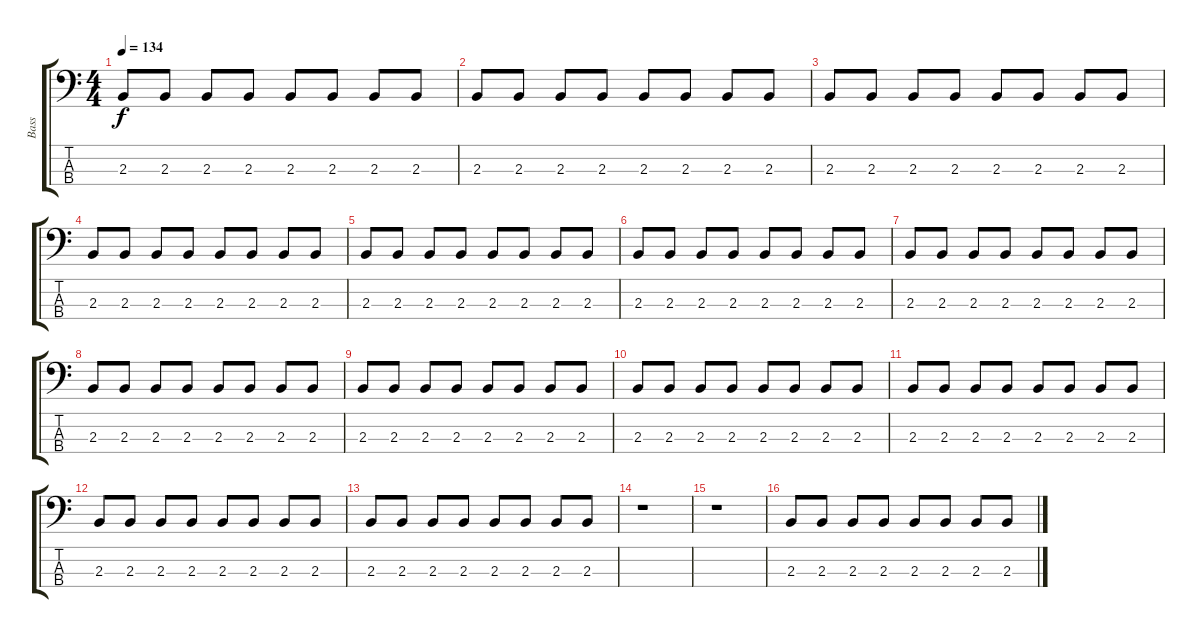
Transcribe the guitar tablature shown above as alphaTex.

\track ("Bass" "Bass") {instrument electricbassfinger}
\staff {score tabs}
\tuning (G2 D2 A1 D1) {hide}
\ts (4 4)
\tempo 134
\clef f4
\ks c
2.3.8{dy f} 2.3.8 2.3.8 2.3.8 2.3.8 2.3.8 2.3.8 2.3.8 |
2.3.8 2.3.8 2.3.8 2.3.8 2.3.8 2.3.8 2.3.8 2.3.8 |
2.3.8 2.3.8 2.3.8 2.3.8 2.3.8 2.3.8 2.3.8 2.3.8 |
2.3.8 2.3.8 2.3.8 2.3.8 2.3.8 2.3.8 2.3.8 2.3.8 |
2.3.8 2.3.8 2.3.8 2.3.8 2.3.8 2.3.8 2.3.8 2.3.8 |
2.3.8 2.3.8 2.3.8 2.3.8 2.3.8 2.3.8 2.3.8 2.3.8 |
2.3.8 2.3.8 2.3.8 2.3.8 2.3.8 2.3.8 2.3.8 2.3.8 |
2.3.8 2.3.8 2.3.8 2.3.8 2.3.8 2.3.8 2.3.8 2.3.8 |
2.3.8 2.3.8 2.3.8 2.3.8 2.3.8 2.3.8 2.3.8 2.3.8 |
2.3.8 2.3.8 2.3.8 2.3.8 2.3.8 2.3.8 2.3.8 2.3.8 |
2.3.8 2.3.8 2.3.8 2.3.8 2.3.8 2.3.8 2.3.8 2.3.8 |
2.3.8 2.3.8 2.3.8 2.3.8 2.3.8 2.3.8 2.3.8 2.3.8 |
2.3.8 2.3.8 2.3.8 2.3.8 2.3.8 2.3.8 2.3.8 2.3.8 |
r.1 |
r.1 |
2.3.8 2.3.8 2.3.8 2.3.8 2.3.8 2.3.8 2.3.8 2.3.8
